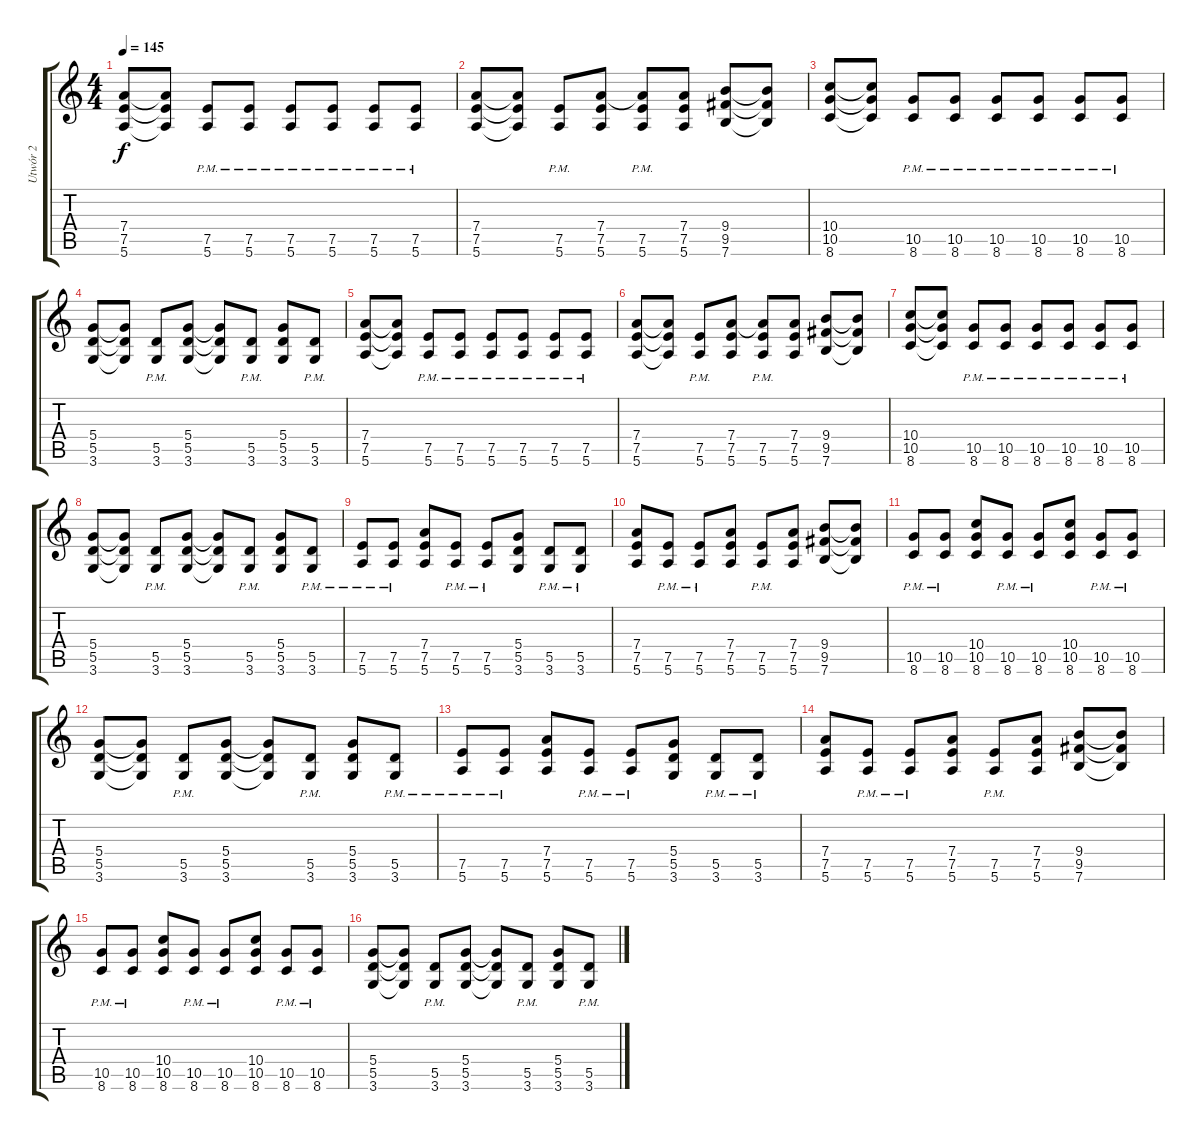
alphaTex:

\track ("Utwór 2" "Utwór 2") {instrument overdrivenguitar}
\staff {score tabs}
\tuning (E4 B3 G3 D3 A2 E2) {hide}
\ts (4 4)
\tempo 145
\clef g2
\ks c
(7.4 7.5 5.6).8{dy f} (7.4{t} 7.5{t} 5.6{t}).8 (7.5{pm} 5.6{pm}).8 (7.5{pm} 5.6{pm}).8 (7.5{pm} 5.6{pm}).8 (7.5{pm} 5.6{pm}).8 (7.5{pm} 5.6{pm}).8 (7.5{pm} 5.6{pm}).8 |
(7.4 7.5 5.6).8 (7.4{t} 7.5{t} 5.6{t}).8 (7.5{pm} 5.6{pm}).8 (7.4 7.5 5.6).8 (7.4{t} 7.5{pm} 5.6{pm}).8 (7.4 7.5 5.6).8 (9.4 9.5 7.6).8 (9.4{t} 9.5{t} 7.6{t}).8 |
(10.4 10.5 8.6).8 (10.4{t} 10.5{t} 8.6{t}).8 (10.5{pm} 8.6{pm}).8 (10.5{pm} 8.6{pm}).8 (10.5{pm} 8.6{pm}).8 (10.5{pm} 8.6{pm}).8 (10.5{pm} 8.6{pm}).8 (10.5{pm} 8.6{pm}).8 |
(5.4 5.5 3.6).8 (5.4{t} 5.5{t} 3.6{t}).8 (5.5{pm} 3.6{pm}).8 (5.4 5.5 3.6).8 (5.4{t} 5.5{t} 3.6{t}).8 (5.5{pm} 3.6{pm}).8 (5.4 5.5 3.6).8 (5.5{pm} 3.6{pm}).8 |
(7.4 7.5 5.6).8 (7.4{t} 7.5{t} 5.6{t}).8 (7.5{pm} 5.6{pm}).8 (7.5{pm} 5.6{pm}).8 (7.5{pm} 5.6{pm}).8 (7.5{pm} 5.6{pm}).8 (7.5{pm} 5.6{pm}).8 (7.5{pm} 5.6{pm}).8 |
(7.4 7.5 5.6).8 (7.4{t} 7.5{t} 5.6{t}).8 (7.5{pm} 5.6{pm}).8 (7.4 7.5 5.6).8 (7.4{t} 7.5{pm} 5.6{pm}).8 (7.4 7.5 5.6).8 (9.4 9.5 7.6).8 (9.4{t} 9.5{t} 7.6{t}).8 |
(10.4 10.5 8.6).8 (10.4{t} 10.5{t} 8.6{t}).8 (10.5{pm} 8.6{pm}).8 (10.5{pm} 8.6{pm}).8 (10.5{pm} 8.6{pm}).8 (10.5{pm} 8.6{pm}).8 (10.5{pm} 8.6{pm}).8 (10.5{pm} 8.6{pm}).8 |
(5.4 5.5 3.6).8 (5.4{t} 5.5{t} 3.6{t}).8 (5.5{pm} 3.6{pm}).8 (5.4 5.5 3.6).8 (5.4{t} 5.5{t} 3.6{t}).8 (5.5{pm} 3.6{pm}).8 (5.4 5.5 3.6).8 (5.5{pm} 3.6{pm}).8 |
(7.5{pm} 5.6{pm}).8 (7.5{pm} 5.6{pm}).8 (7.4 7.5 5.6).8 (7.5{pm} 5.6{pm}).8 (7.5{pm} 5.6{pm}).8 (5.4 5.5 3.6).8 (5.5{pm} 3.6{pm}).8 (5.5{pm} 3.6{pm}).8 |
(7.4 7.5 5.6).8 (7.5{pm} 5.6{pm}).8 (7.5{pm} 5.6{pm}).8 (7.4 7.5 5.6).8 (7.5{pm} 5.6{pm}).8 (7.4 7.5 5.6).8 (9.4 9.5 7.6).8 (9.4{t} 9.5{t} 7.6{t}).8 |
(10.5{pm} 8.6{pm}).8 (10.5{pm} 8.6{pm}).8 (10.4 10.5 8.6).8 (10.5{pm} 8.6{pm}).8 (10.5{pm} 8.6{pm}).8 (10.4 10.5 8.6).8 (10.5{pm} 8.6{pm}).8 (10.5{pm} 8.6{pm}).8 |
(5.4 5.5 3.6).8 (5.4{t} 5.5{t} 3.6{t}).8 (5.5{pm} 3.6{pm}).8 (5.4 5.5 3.6).8 (5.4{t} 5.5{t} 3.6{t}).8 (5.5{pm} 3.6{pm}).8 (5.4 5.5 3.6).8 (5.5{pm} 3.6{pm}).8 |
(7.5{pm} 5.6{pm}).8 (7.5{pm} 5.6{pm}).8 (7.4 7.5 5.6).8 (7.5{pm} 5.6{pm}).8 (7.5{pm} 5.6{pm}).8 (5.4 5.5 3.6).8 (5.5{pm} 3.6{pm}).8 (5.5{pm} 3.6{pm}).8 |
(7.4 7.5 5.6).8 (7.5{pm} 5.6{pm}).8 (7.5{pm} 5.6{pm}).8 (7.4 7.5 5.6).8 (7.5{pm} 5.6{pm}).8 (7.4 7.5 5.6).8 (9.4 9.5 7.6).8 (9.4{t} 9.5{t} 7.6{t}).8 |
(10.5{pm} 8.6{pm}).8 (10.5{pm} 8.6{pm}).8 (10.4 10.5 8.6).8 (10.5{pm} 8.6{pm}).8 (10.5{pm} 8.6{pm}).8 (10.4 10.5 8.6).8 (10.5{pm} 8.6{pm}).8 (10.5{pm} 8.6{pm}).8 |
(5.4 5.5 3.6).8 (5.4{t} 5.5{t} 3.6{t}).8 (5.5{pm} 3.6{pm}).8 (5.4 5.5 3.6).8 (5.4{t} 5.5{t} 3.6{t}).8 (5.5{pm} 3.6{pm}).8 (5.4 5.5 3.6).8 (5.5{pm} 3.6{pm}).8
